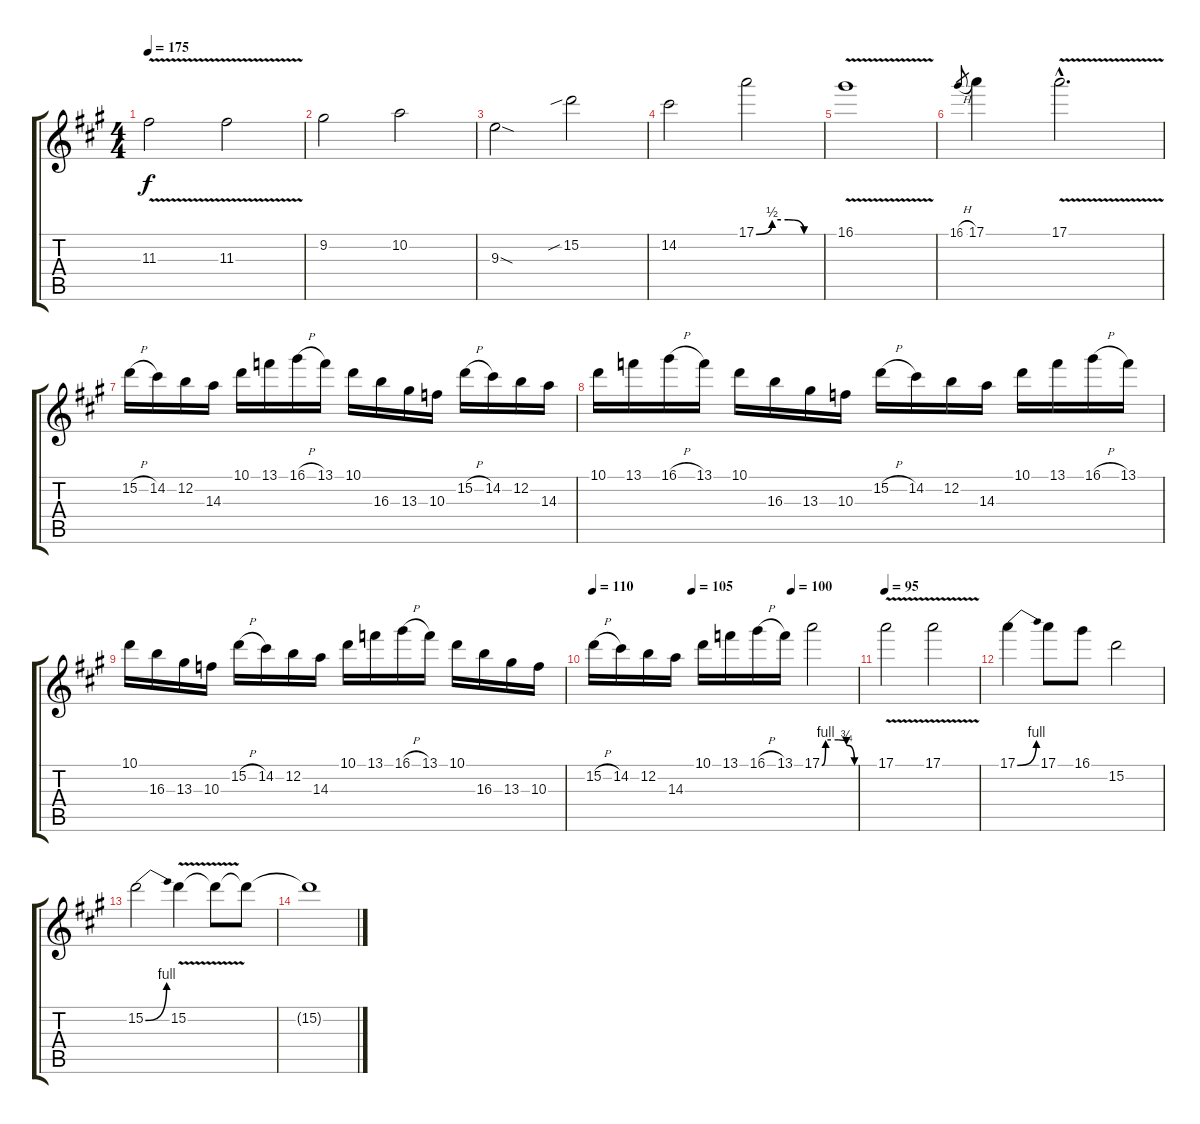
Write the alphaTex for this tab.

\track "" {instrument distortionguitar}
\staff {score tabs}
\tuning (E4 B3 G3 D3 A2 E2) {hide}
\ts (4 4)
\tempo 175
\clef g2
\ks a
11.3{v}.2{dy f} 11.3{v}.2 |
9.2.2 10.2.2 |
9.3{sod}.2 15.2{sib}.2 |
14.2.2 17.1{be (custom 0 0 15 2 30 2 45 0 60 0)}.2 |
16.1{v}.1 |
16.1{h}.8{gr} 17.1.4 17.1{v hac}.2{d} |
15.2{h}.16 14.2.16 12.2.16 14.3.16 10.1.16 13.1.16 16.1{h}.16 13.1.16 10.1.16 16.3.16 13.3.16 10.3.16 15.2{h}.16 14.2.16 12.2.16 14.3.16 |
10.1.16 13.1.16 16.1{h}.16 13.1.16 10.1.16 16.3.16 13.3.16 10.3.16 15.2{h}.16 14.2.16 12.2.16 14.3.16 10.1.16 13.1.16 16.1{h}.16 13.1.16 |
10.1.16 16.3.16 13.3.16 10.3.16 15.2{h}.16 14.2.16 12.2.16 14.3.16 10.1.16 13.1.16 16.1{h}.16 13.1.16 10.1.16 16.3.16 13.3.16 10.3.16 |
\tempo 110
\tempo (105 0.375)
\tempo (100 0.75)
15.2{h}.16 14.2.16 12.2.16 14.3.16 10.1.16 13.1.16 16.1{h}.16 13.1.16 17.1{be (custom 0 0 7 4 30 4 45 3 60 0)}.2 |
\tempo 95
17.1{v}.2 17.1{v}.2 |
17.1{be (bend 0 0 60 4)}.4 17.1.8 16.1.8 15.2.2 |
15.2{be (bend 0 0 60 4)}.2 15.2{v}.4 15.2{t}.8 15.2{t}.8 |
15.2{t}.1
